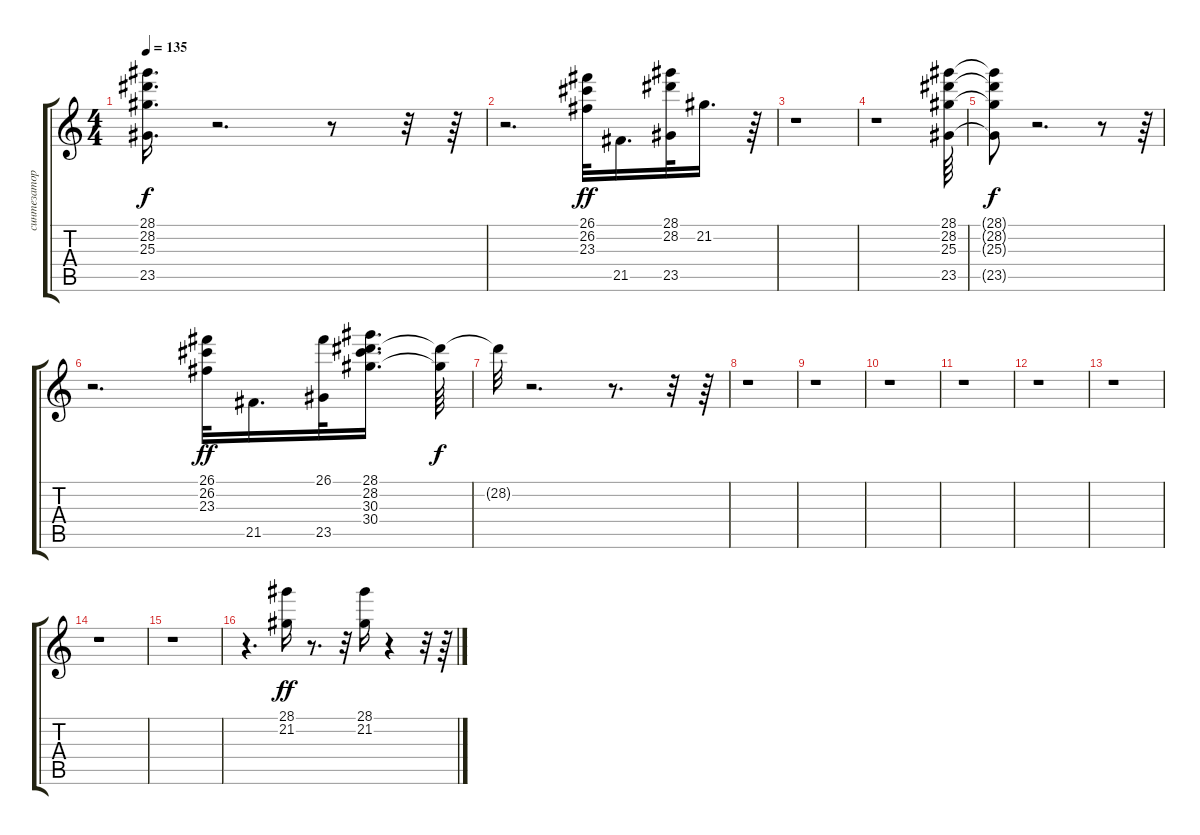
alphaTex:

\track ("синтезатор" "синтезатор") {instrument orchestrahit}
\staff {score tabs}
\tuning (E4 B3 G3 D3 A2 E2) {hide}
\ts (4 4)
\tempo 135
\clef g2
\ks c
(28.1{t} 28.2{t} 25.3{t} 23.5{t}).16{d dy f} r.2{d} r.8 r.32 r.64 |
r.2{d} (26.1 26.2 23.3).32{dy ff} 21.5.16{d} (28.1 28.2 23.5).32 21.2.16{d} r.64 |
r.1 |
r.1 (28.1 28.2 25.3 23.5).64 |
(28.1{t} 28.2{t} 25.3{t} 23.5{t}).8{dy f} r.2{d} r.8 r.64 |
r.2{d} (26.1 26.2 23.3).32{dy ff} 21.5.16{d} (26.1 23.5).32 (28.1 28.2 30.3 30.4).16{d} (28.2{t} 30.4{t}).64{dy f} |
28.2{t}.32 r.2{d} r.8{d} r.32 r.64 |
r.1 |
r.1 |
r.1 |
r.1 |
r.1 |
r.1 |
r.1 |
r.1 |
r.4{d} (28.1 21.2).16{dy ff} r.8{d} r.32 (28.1 21.2).16 r.4 r.32 r.64
